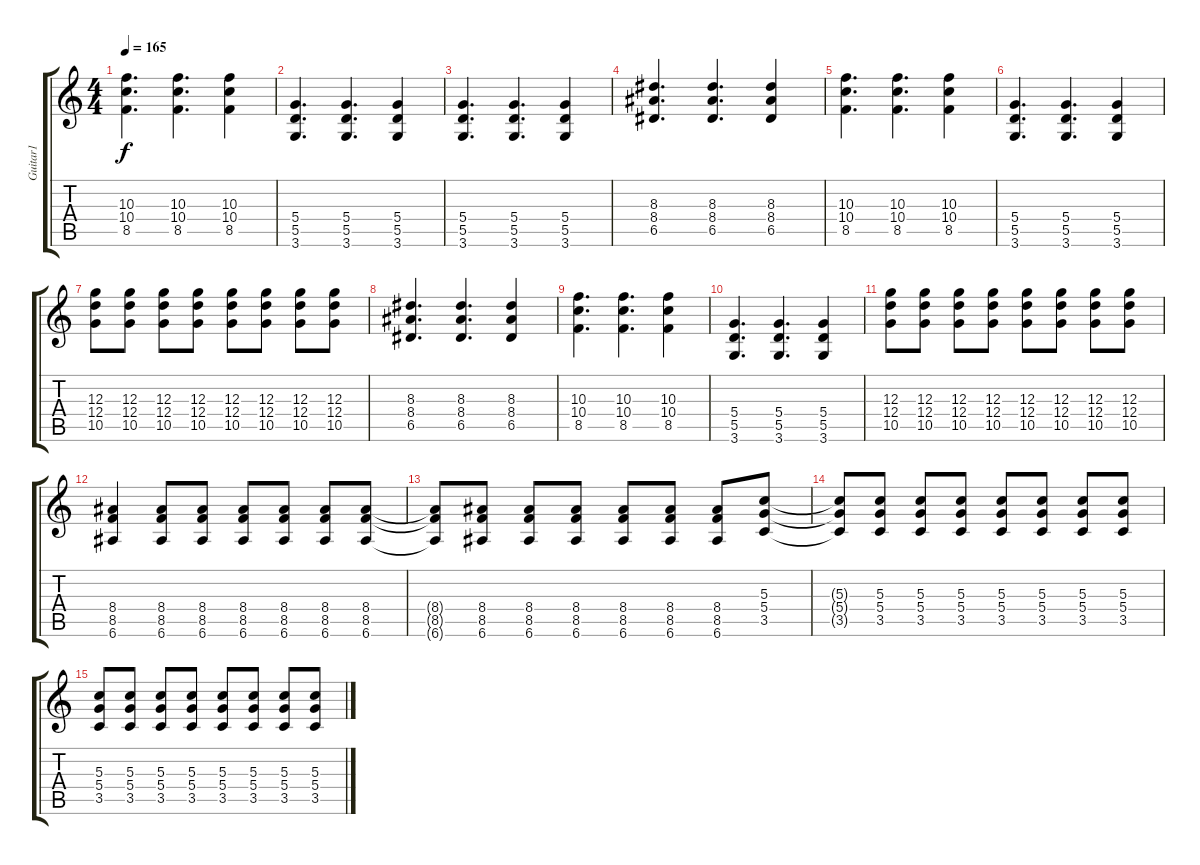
\track ("Guitar1" "Guitar1") {instrument distortionguitar}
\staff {score tabs}
\tuning (E4 B3 G3 D3 A2 E2) {hide}
\ts (4 4)
\tempo 165
\clef g2
\ks c
(10.3 10.4 8.5).4{d dy f} (10.3 10.4 8.5).4{d} (10.3 10.4 8.5).4 |
(5.4 5.5 3.6).4{d} (5.4 5.5 3.6).4{d} (5.4 5.5 3.6).4 |
(5.4 5.5 3.6).4{d} (5.4 5.5 3.6).4{d} (5.4 5.5 3.6).4 |
(8.3 8.4 6.5).4{d} (8.3 8.4 6.5).4{d} (8.3 8.4 6.5).4 |
(10.3 10.4 8.5).4{d} (10.3 10.4 8.5).4{d} (10.3 10.4 8.5).4 |
(5.4 5.5 3.6).4{d} (5.4 5.5 3.6).4{d} (5.4 5.5 3.6).4 |
(12.3 12.4 10.5).8 (12.3 12.4 10.5).8 (12.3 12.4 10.5).8 (12.3 12.4 10.5).8 (12.3 12.4 10.5).8 (12.3 12.4 10.5).8 (12.3 12.4 10.5).8 (12.3 12.4 10.5).8 |
(8.3 8.4 6.5).4{d} (8.3 8.4 6.5).4{d} (8.3 8.4 6.5).4 |
(10.3 10.4 8.5).4{d} (10.3 10.4 8.5).4{d} (10.3 10.4 8.5).4 |
(5.4 5.5 3.6).4{d} (5.4 5.5 3.6).4{d} (5.4 5.5 3.6).4 |
(12.3 12.4 10.5).8 (12.3 12.4 10.5).8 (12.3 12.4 10.5).8 (12.3 12.4 10.5).8 (12.3 12.4 10.5).8 (12.3 12.4 10.5).8 (12.3 12.4 10.5).8 (12.3 12.4 10.5).8 |
(8.4 8.5 6.6).4 (8.4 8.5 6.6).8 (8.4 8.5 6.6).8 (8.4 8.5 6.6).8 (8.4 8.5 6.6).8 (8.4 8.5 6.6).8 (8.4 8.5 6.6).8 |
(8.4{t} 8.5{t} 6.6{t}).8 (8.4 8.5 6.6).8 (8.4 8.5 6.6).8 (8.4 8.5 6.6).8 (8.4 8.5 6.6).8 (8.4 8.5 6.6).8 (8.4 8.5 6.6).8 (5.3 5.4 3.5).8 |
(5.3{t} 5.4{t} 3.5{t}).8 (5.3 5.4 3.5).8 (5.3 5.4 3.5).8 (5.3 5.4 3.5).8 (5.3 5.4 3.5).8 (5.3 5.4 3.5).8 (5.3 5.4 3.5).8 (5.3 5.4 3.5).8 |
(5.3 5.4 3.5).8 (5.3 5.4 3.5).8 (5.3 5.4 3.5).8 (5.3 5.4 3.5).8 (5.3 5.4 3.5).8 (5.3 5.4 3.5).8 (5.3 5.4 3.5).8 (5.3 5.4 3.5).8
